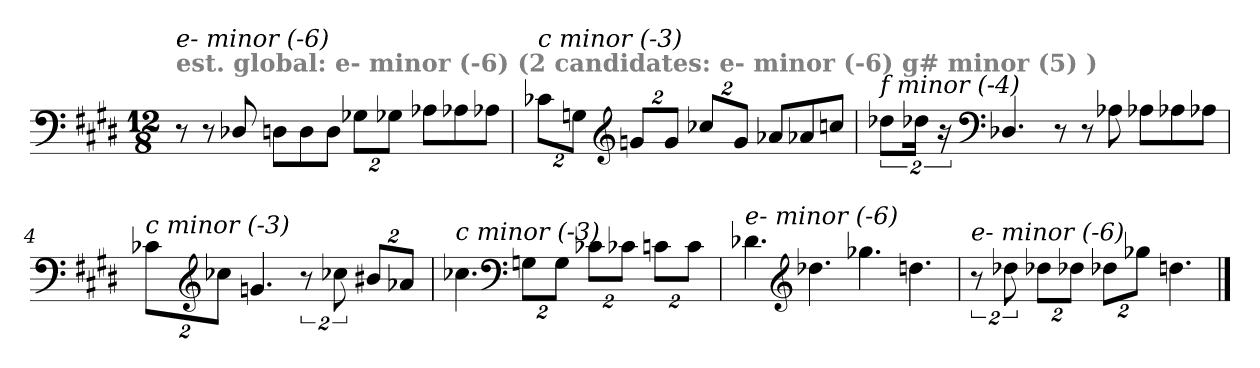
**kern
*part1
*staff1
*clefF4
*k[f#c#g#d#]
*E:
*M12/8
=1
!LO:TX:a:B:color=#808080:t=est. global&colon; e- minor (-6) (2 candidates&colon; e- minor (-6) g# minor (5) )
!LO:TX:i:t=e- minor (-6)
8r
8r
8D-Xi/
8Dn\L
8D\
8D\J
16%3G-Xi\L
16%3G-Xi\J
8A-Xi\L
8A-Xi\
8A-Xi\J
=2
!LO:TX:i:t=c minor (-3)
16%3c-Xi\L
16%3Gn\J
*clefG2
16%3gn/L
16%3g/J
16%3cc-Xi/L
16%3g/J
8a-Xi/L
8a-Xi/
8ccni/J
!!LO:LB:g=z
=3
!LO:TX:i:t=f minor (-4)
16%3dd-Xi\L
32%3dd-Xi\Jk
32%3r
*clefF4
4.D-Xi/
8r
8r
8A-Xi\
8A-Xi\L
8A-Xi\
8A-Xi\J
=4
!LO:TX:i:t=c minor (-3)
16%3c-Xi\L
*clefG2
16%3cc-Xi\J
4.gn/
16%3r
16%3cc-Xi\
16%3b#Xi/L
16%3a-Xi/J
=5
!LO:TX:i:t=c minor (-3)
4.cc-Xi\
*clefF4
16%3Gn\L
16%3G\J
16%3c-Xi\L
16%3c-Xi\J
16%3cn\L
16%3c\J
!!LO:LB:g=z
=6
!LO:TX:i:t=e- minor (-6)
4.d-Xi\
*clefG2
4.dd-Xi\
4.gg-Xi\
4.ddn\
=7
!LO:TX:i:t=e- minor (-6)
16%3r
16%3dd-Xi\
16%3dd-Xi\L
16%3dd-Xi\J
16%3dd-Xi\L
16%3gg-Xi\J
4.ddn\
==
*-
